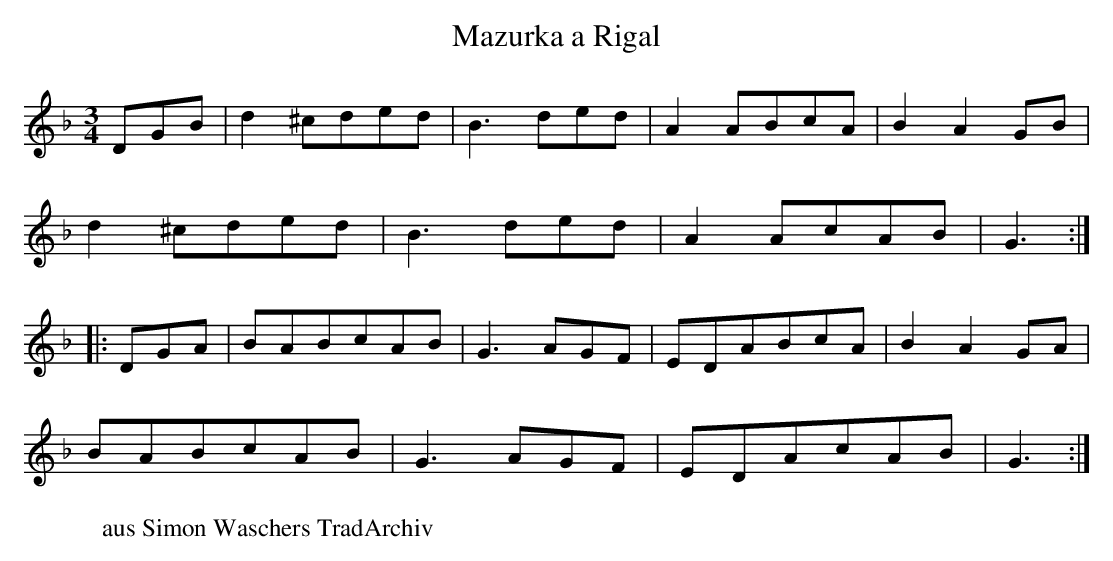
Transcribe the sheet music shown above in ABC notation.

X:1
T:Mazurka a Rigal
M:3/4
L:1/8
K:G dorian
DGB |\
d2^cded | B3ded | A2ABcA | B2A2GB |
d2^cded | B3ded | A2AcAB | G3 :|
|: DGA |\
BABcAB | G3AGF | EDABcA | B2A2GA |
BABcAB | G3AGF | EDAcAB | G3 :|
W:aus Simon Waschers TradArchiv
